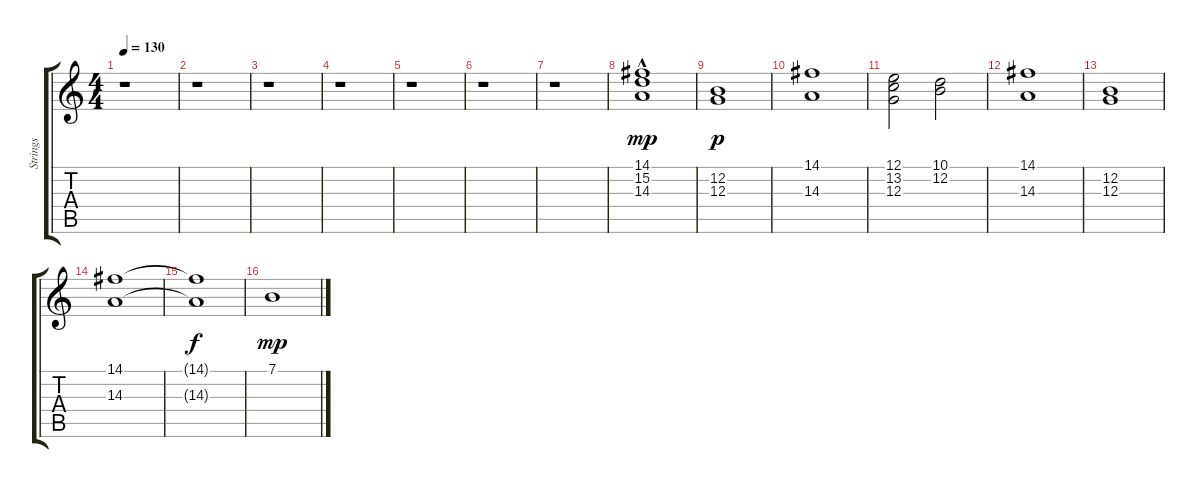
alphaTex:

\track ("Strings" "Strings") {instrument tremolostrings}
\staff {score tabs}
\tuning (E4 B3 G3 D3 A2 E2) {hide}
\ts (4 4)
\tempo 130
\clef g2
\ks c
r.1{dy f} |
r.1 |
r.1 |
r.1 |
r.1 |
r.1 |
r.1 |
(14.1{hac} 15.2 14.3{hac}).1{dy mp} |
(12.2 12.3).1{dy p} |
(14.1 14.3).1 |
(12.1 13.2 12.3).2 (10.1 12.2).2 |
(14.1 14.3).1 |
(12.2 12.3).1 |
(14.1 14.3).1 |
(14.1{t} 14.3{t}).1{dy f} |
7.1.1{dy mp}
